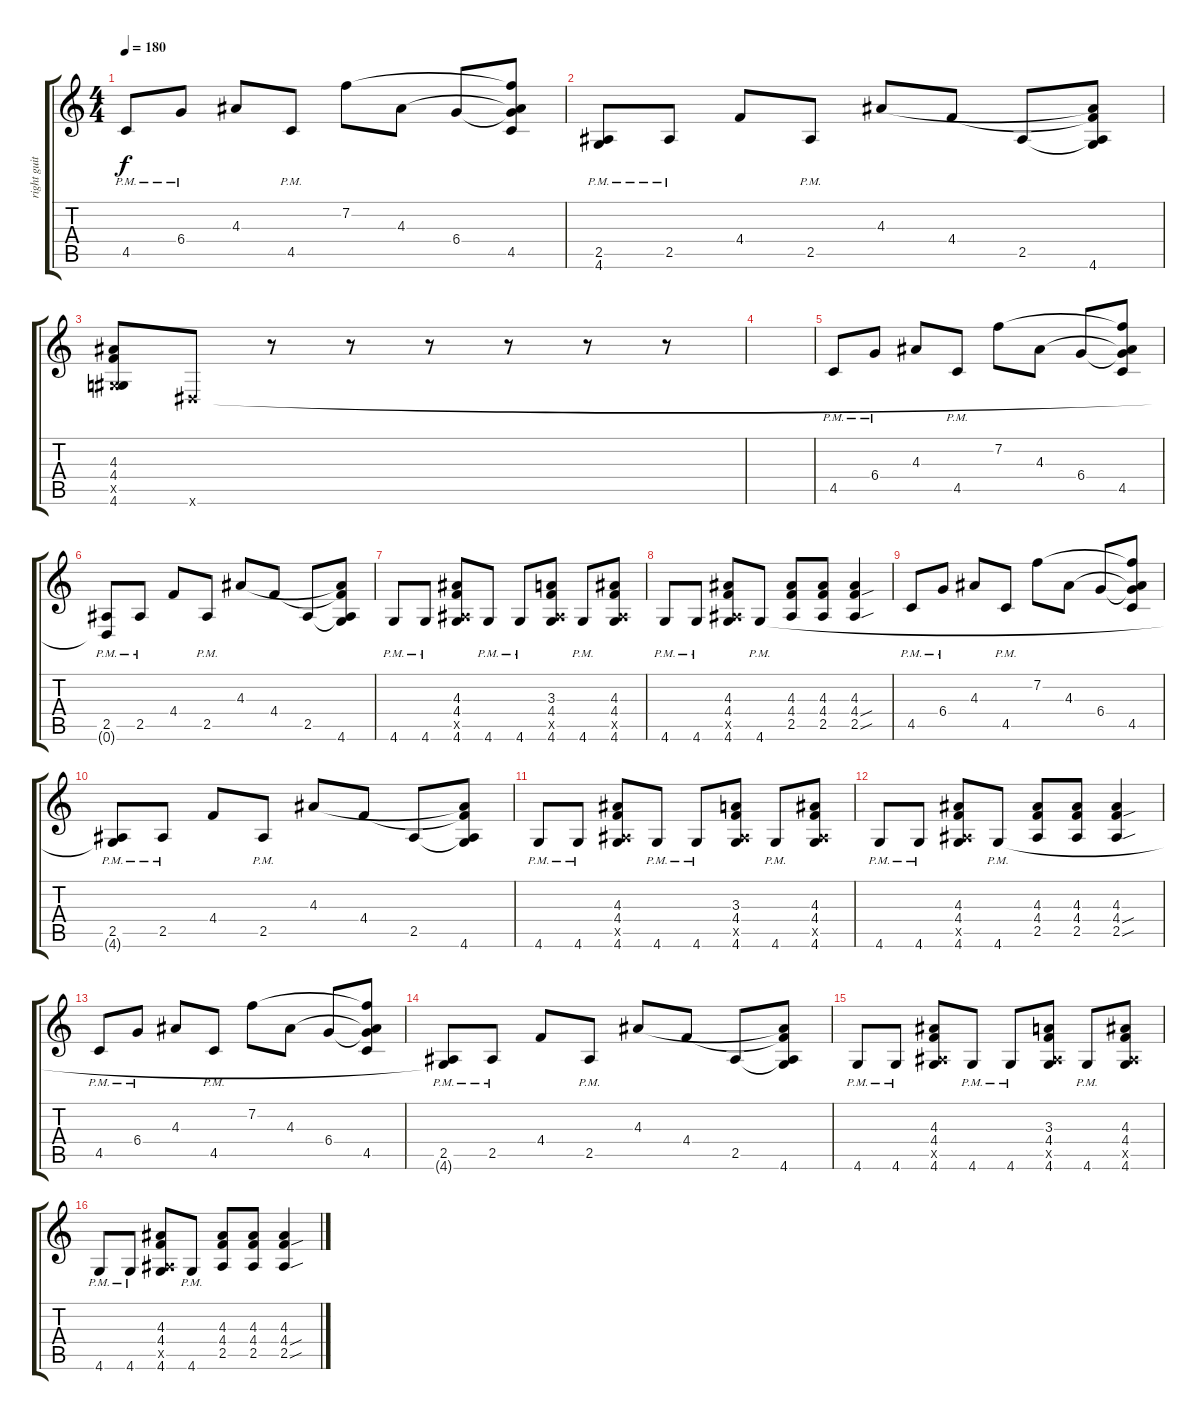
\track ("right guitar" "right guit") {instrument overdrivenguitar}
\staff {score tabs}
\tuning (Eb4 Bb3 Gb3 Db3 Ab2 Eb2) {hide}
\ts (4 4)
\tempo 180
\clef g2
\ks c
4.5{pm}.8{dy f} 6.4{pm}.8 4.3.8 4.5{pm}.8 7.2.8 4.3.8 6.4.8 (7.2{t} 4.3{t} 6.4{t} 4.5).8 |
(2.5{pm} 4.6{t}).8 2.5{pm}.8 4.4.8 2.5{pm}.8 4.3.8 4.4.8 2.5.8 (4.3{t} 4.4{t} 2.5{t} 4.6).8 |
(4.3 4.4 0.5{x} 4.6).8 0.6{x}.8 r.8 r.8 r.8 r.8 r.8 r.8 |
|
4.5{pm}.8 6.4{pm}.8 4.3.8 4.5{pm}.8 7.2.8 4.3.8 6.4.8 (7.2{t} 4.3{t} 6.4{t} 4.5).8 |
(2.5{pm} 0.6{t}).8 2.5{pm}.8 4.4.8 2.5{pm}.8 4.3.8 4.4.8 2.5.8 (4.3{t} 4.4{t} 2.5{t} 4.6).8 |
4.6{pm}.8 4.6{pm}.8 (4.3 4.4 2.5{x} 4.6).8 4.6{pm}.8 4.6{pm}.8 (3.3 4.4 2.5{x} 4.6).8 4.6{pm}.8 (4.3 4.4 2.5{x} 4.6).8 |
4.6{pm}.8 4.6{pm}.8 (4.3 4.4 2.5{x} 4.6).8 4.6{pm}.8 (4.3 4.4 2.5).8 (4.3 4.4 2.5).8 (4.3 4.4{sou} 2.5{sou}).4 |
4.5{pm}.8 6.4{pm}.8 4.3.8 4.5{pm}.8 7.2.8 4.3.8 6.4.8 (7.2{t} 4.3{t} 6.4{t} 4.5).8 |
(2.5{pm} 4.6{t}).8 2.5{pm}.8 4.4.8 2.5{pm}.8 4.3.8 4.4.8 2.5.8 (4.3{t} 4.4{t} 2.5{t} 4.6).8 |
4.6{pm}.8 4.6{pm}.8 (4.3 4.4 2.5{x} 4.6).8 4.6{pm}.8 4.6{pm}.8 (3.3 4.4 2.5{x} 4.6).8 4.6{pm}.8 (4.3 4.4 2.5{x} 4.6).8 |
4.6{pm}.8 4.6{pm}.8 (4.3 4.4 2.5{x} 4.6).8 4.6{pm}.8 (4.3 4.4 2.5).8 (4.3 4.4 2.5).8 (4.3 4.4{sou} 2.5{sou}).4 |
4.5{pm}.8 6.4{pm}.8 4.3.8 4.5{pm}.8 7.2.8 4.3.8 6.4.8 (7.2{t} 4.3{t} 6.4{t} 4.5).8 |
(2.5{pm} 4.6{t}).8 2.5{pm}.8 4.4.8 2.5{pm}.8 4.3.8 4.4.8 2.5.8 (4.3{t} 4.4{t} 2.5{t} 4.6).8 |
4.6{pm}.8 4.6{pm}.8 (4.3 4.4 2.5{x} 4.6).8 4.6{pm}.8 4.6{pm}.8 (3.3 4.4 2.5{x} 4.6).8 4.6{pm}.8 (4.3 4.4 2.5{x} 4.6).8 |
4.6{pm}.8 4.6{pm}.8 (4.3 4.4 2.5{x} 4.6).8 4.6{pm}.8 (4.3 4.4 2.5).8 (4.3 4.4 2.5).8 (4.3 4.4{sou} 2.5{sou}).4
